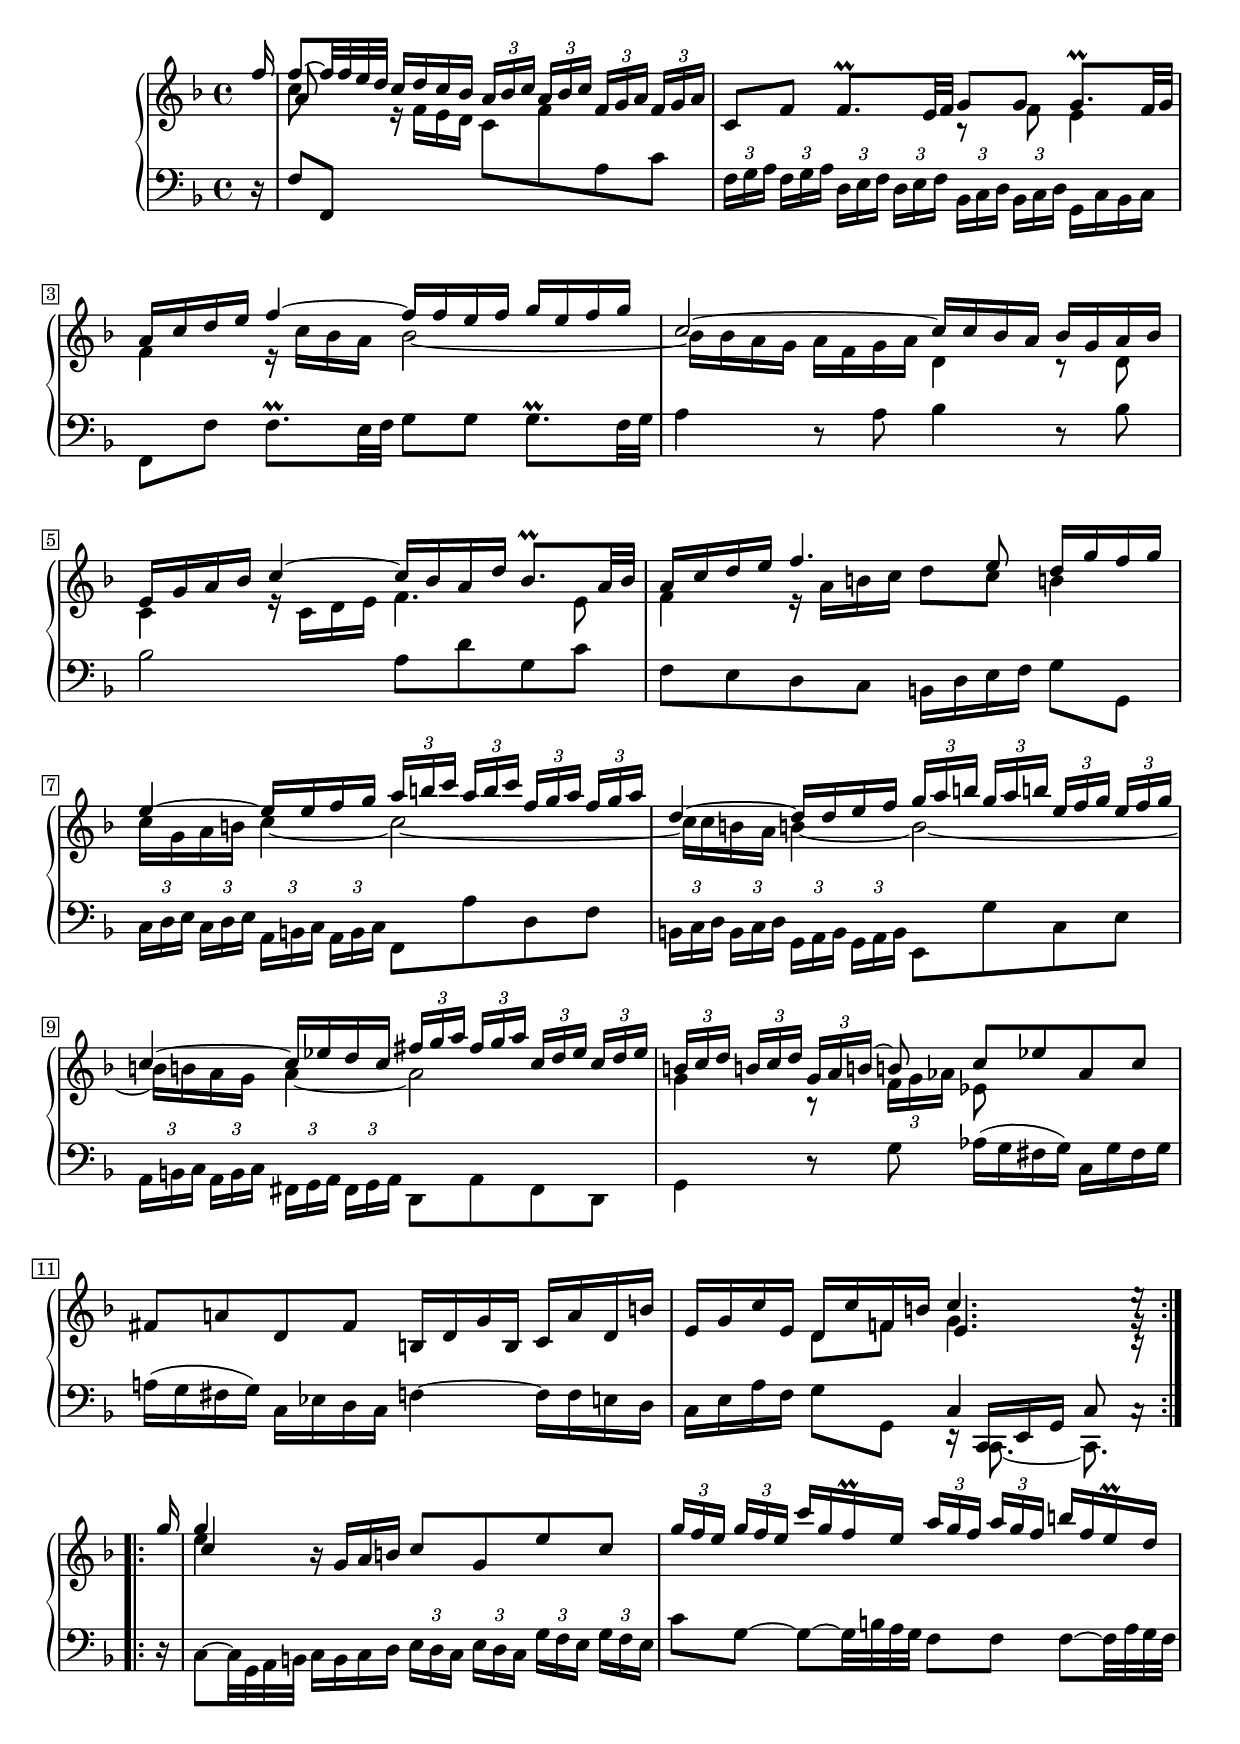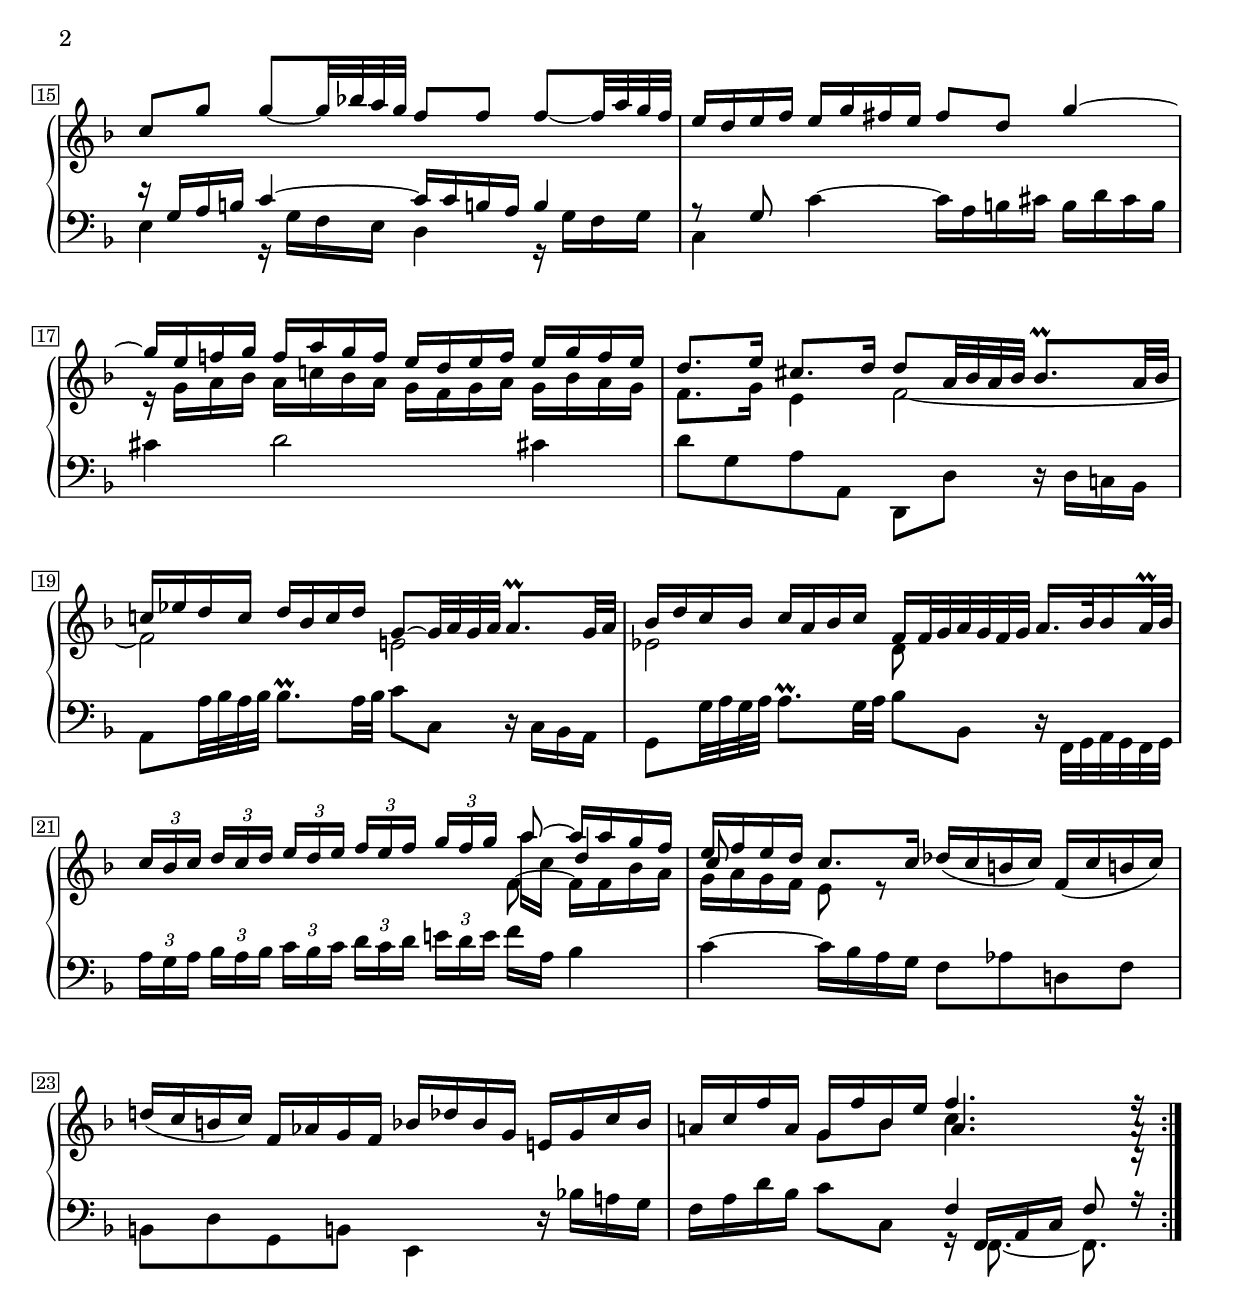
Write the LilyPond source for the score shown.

Global = {
   \key f \major
   \time 4/4
   \include "../global.ly"
}

Upper = \relative c'' {
  \clef treble
  \Global
  \partial 16
  \repeat volta 4 {

  \stemUp f16
  | << { f8~ f32 f e d } \\ c8 \\ a >> c16 d c bes
    \tupletUp \tuplet 3/2 8 {
      a[ bes c] a[ bes c]  f,[ g a] f[ g a]
    }
  | c,8 f  f8.\prall e32 f
    << { g8 g } \\ { r f } >>  << { g8.\prall f32 g } \\ e4 >>
  | << { a16 c d e } \\ f,4 >>  << f'~ \\ { r16 c bes a } >>  << { f'16 f e f  g e f g } \\ bes,2~ >>
  | << c2~ \\ { bes16 bes a g  a f g a } >>  << { c16 c bes a } \\ d,4 >>  << { bes'16 g a bes } \\ { r8 d, } >>
  %5
  | << { e16 g a bes  c4~  c16 bes a d  bes8.\prall a32 bes } \\ { c,4  r16 c d e  f4. e8 } >>
  | << { a16 c d e  f4.  e8   d16 g f g } \\ { f,4  r16 a b c  d8 c  b!4 } >>
  | << { e4~  e16 e f g } \\ { c,16 g a b  c4~ } >>
    <<
    \tupletUp \tuplet 3/2 8 {
      a'16[ b c]  a[ b c]  f,[ g a]  f[ g a]
    }
    \\
    c,2~
    >>
  | << { d4~  d16 d e f } \\ { c16 c b! a  b!4~ } >>
    <<
    \tupletUp \tuplet 3/2 8 {
      g'16[ a b!]  g[ a b!]  e,[ f g]  e[ f g]
    }
    \\
    b,2~
    >>
  | << { c4~  c16 ees d c } \\ { b16 b a g  a4~ } >>
    <<
    \tupletUp \tuplet 3/2 8 {
      fis'16[ g a]  fis[ g a]  c,[ d ees]  c[ d ees]
    }
    \\
    a,2
    >>
  %10
  | <<
    {
      \tupletUp \tuplet 3/2 8 {
        b!16[ c d]  b![ c d]  g,[ a b!]~
      }
      b!8
      c ees  aes, c
    }
    \\
    {
      g4  r8
      \tupletDown \tuplet 3/2 8 {
	f16 g aes
      }
      ees8
    }
    >>
  | fis8 a!  d, fis  b,!16 d g b,  c a' d, b'
  | e, g c e,  << { d16 c' f, b! } \\ { d,8 f } >>  << { c'4. e16\rest } \\ { g,4. g16\rest } \\ { e4. c16\rest } >> \partial 16
  %  \bar ":|."
  }
  %\break

  \repeat volta 4 {
      g''16
  |   << g4 \\ e \\ c >>  r16 g a b!  c8 g  e' c
        \tupletUp \tuplet 3/2 8 {
          g'16[ f e] g16[ f e]
        }
        c'16 g f\prall e
        \tupletUp \tuplet 3/2 8 {
          a16[ g f] a16[ g f]
        }
        b!16 f e\prall d
  %15
  |   c8 g'  g8~ g32 bes a g  f8 f  f8~  f32 a g f
  |   e16 d e f  e g fis e  fis8 d  << g4~ \\ {} >>
  |   << { g16 e f g  f a g f  e d e f  e g f e } \\ { r16 g, a bes  a c! bes a  g f g a  g bes a g } >>
  |   << { d'8. e16  cis8. d16  d8 a32 bes a bes  bes8.\prall a32 bes } \\ { f8. g16  e4  f2~ } >>
  |   << { c'16 ees d c  d bes c d  g,8~ g32 a g a  a8.\prall g32 a } \\ { f2  e!2 } >>
  %20
  |   << { bes'16 d c bes  c a bes c } \\ { ees,2 } >>
      << { f16 f32 g a g f g  a16. bes32  bes16 a32\prall bes } \\ { d,8 } >>
  |   \tupletUp \tuplet 3/2 8 {
        c'16[ bes c] d[ c d]  e[ d e] f[ e f]  g[ f g]
      }
      << { a8~ } \\ { a16[ c,] } \\ \stemDown f,8~ >>
      << { a'16 a g f } \\ \stemUp \override NoteColumn.force-hshift = #0.4 d4 \\ { \stemDown f,16 f bes a } >>
  | << { e'16 f e d } \\ \stemUp c8 \\ { \stemDown g16 a g f } >>  << { c'8. c16 } \\ { e,8 r } >>
    des'16( c b! c)  f,( c' b! c)
  | d!( c b! c)  f, aes g f  bes des bes g  e! g c bes
  | a c f a,
    << { g f' bes, e } \\ { g,8 bes } >>
    << { f'4. f16\rest } \\ { c4. a16\rest } \\ { a4. c,16\rest } >>
  }

% la si do re mi fa sol
%  a b  c  d  e  f  g
}

Lower = \relative c {
  \clef bass
  \Global
  \partial 16
  \repeat volta 4 {
    r16
  | f8 f,
    \change Staff = "upper" {
      \stemDown r16 f'' e d  c8 f
    }
    \change Staff = "lower" {
      a, c
    }
  | \tupletUp \tuplet 3/2 8 {
      f,16[ g a] f[ g a]
    }
    \tupletUp \tuplet 3/2 8 {
      d,[ e f] d[ e f]
    }
    \tupletUp \tuplet 3/2 8 {
      bes,[ c d] bes[ c d]
    }
    g,16 c bes c
  | f,8 f'  f8.\prall e32 f  g8 g  g8.\prall f32 g
  | a4  r8 a  bes4  r8 bes
  %5
  | bes2  a8 d  g, c
  | f, e  d c  b!16 d e f  g8 g,
  | \tupletUp \tuplet 3/2 8 {
      c16[ d e] c[ d e]
    }
    \tupletUp \tuplet 3/2 8 {
      a,16[ b c] a[ b c]
    }
    f,8 a'  d, f
  | \tupletUp \tuplet 3/2 8 {
      b,!16[ c d] b[ c d]
    }
    \tupletUp \tuplet 3/2 8 {
      g,16[ a b] g[ a b]
    }
    e,8 g'  c, e
  | \tupletUp \tuplet 3/2 8 {
      a,16[ b c] a[ b c]
    }
    \tupletUp \tuplet 3/2 8 {
      fis,16[ g a] fis[ g a]
    }
    d,8 a'  fis d
  %10
  | g4  r8 g'  aes16([g fis g])  c,[g' fis g]
  | a!16([g fis g])  c,[ees d c]  f!4~  f16 f e d
  | c e a f  g8 g,
    << {
      c4  c8 c16\rest
    } \\ {
      r16 << { \stemUp c, e g } \\ { c,8.~ c8. } >>
    } >>
  \break
  }

  \repeat volta 4 {
    r16
  | c'8~  c32 g a b!  c16 b c d
    \tupletUp \tuplet 3/2 8 {
      e16[ d c] e[ d c]
    }
    \tupletUp \tuplet 3/2 8 {
      g'16[ f e] g[ f e]
    }
  | c'8 g~  g8~  g32 b! a g  f8 f  f~  f32 a g f
  %15
  | << { r16 g a b!  c4~  c16 c b! a  b4 } \\ { e,4  r16 g f e  d4  r16 g f g } >>
  | << { r8 g  } \\ { c,4 } >>  c'4~  c16 a b! cis  b d cis b
  | cis4  d2  cis4
  | d8 g,  a a,  d, d'  r16 d c bes
  | a8 a'32 bes a bes  bes8.\prall a32 bes  c8 c,  r16 c bes a
  %20
  |  g8 g'32 a g a  a8.\prall g32 a  bes8 bes,  r16 f32 g a g f g
  | \tupletUp \tuplet 3/2 8 {
      a'16[ g a] bes[ a bes]  c[ bes c] d[ c d]  e[ d e]
    }
    f16 a,  bes4
  | c4~  c16 bes a g  f8 aes  d, f
  | b,!8 d  g, b!  e,4  r16 bes'' a! g
  | f16 a d bes  c8 c,  << { f4  f8 r16 } \\ { r16 << { \stemUp f, a c } \\ { f,8.~ f8. } >> } >> \partial 16
  }

% la si do re mi fa sol
%  a b  c  d  e  f  g
}

\score {
  \new PianoStaff
  <<
    \accidentalStyle Score.piano
    \new Staff = "upper" \Upper
    \new Staff = "lower" \Lower
  >>
  \header {
    subtitle = "Allemande."
  }
  \layout { }
  \midi {
    \tempo 4 = 50
  }
}
